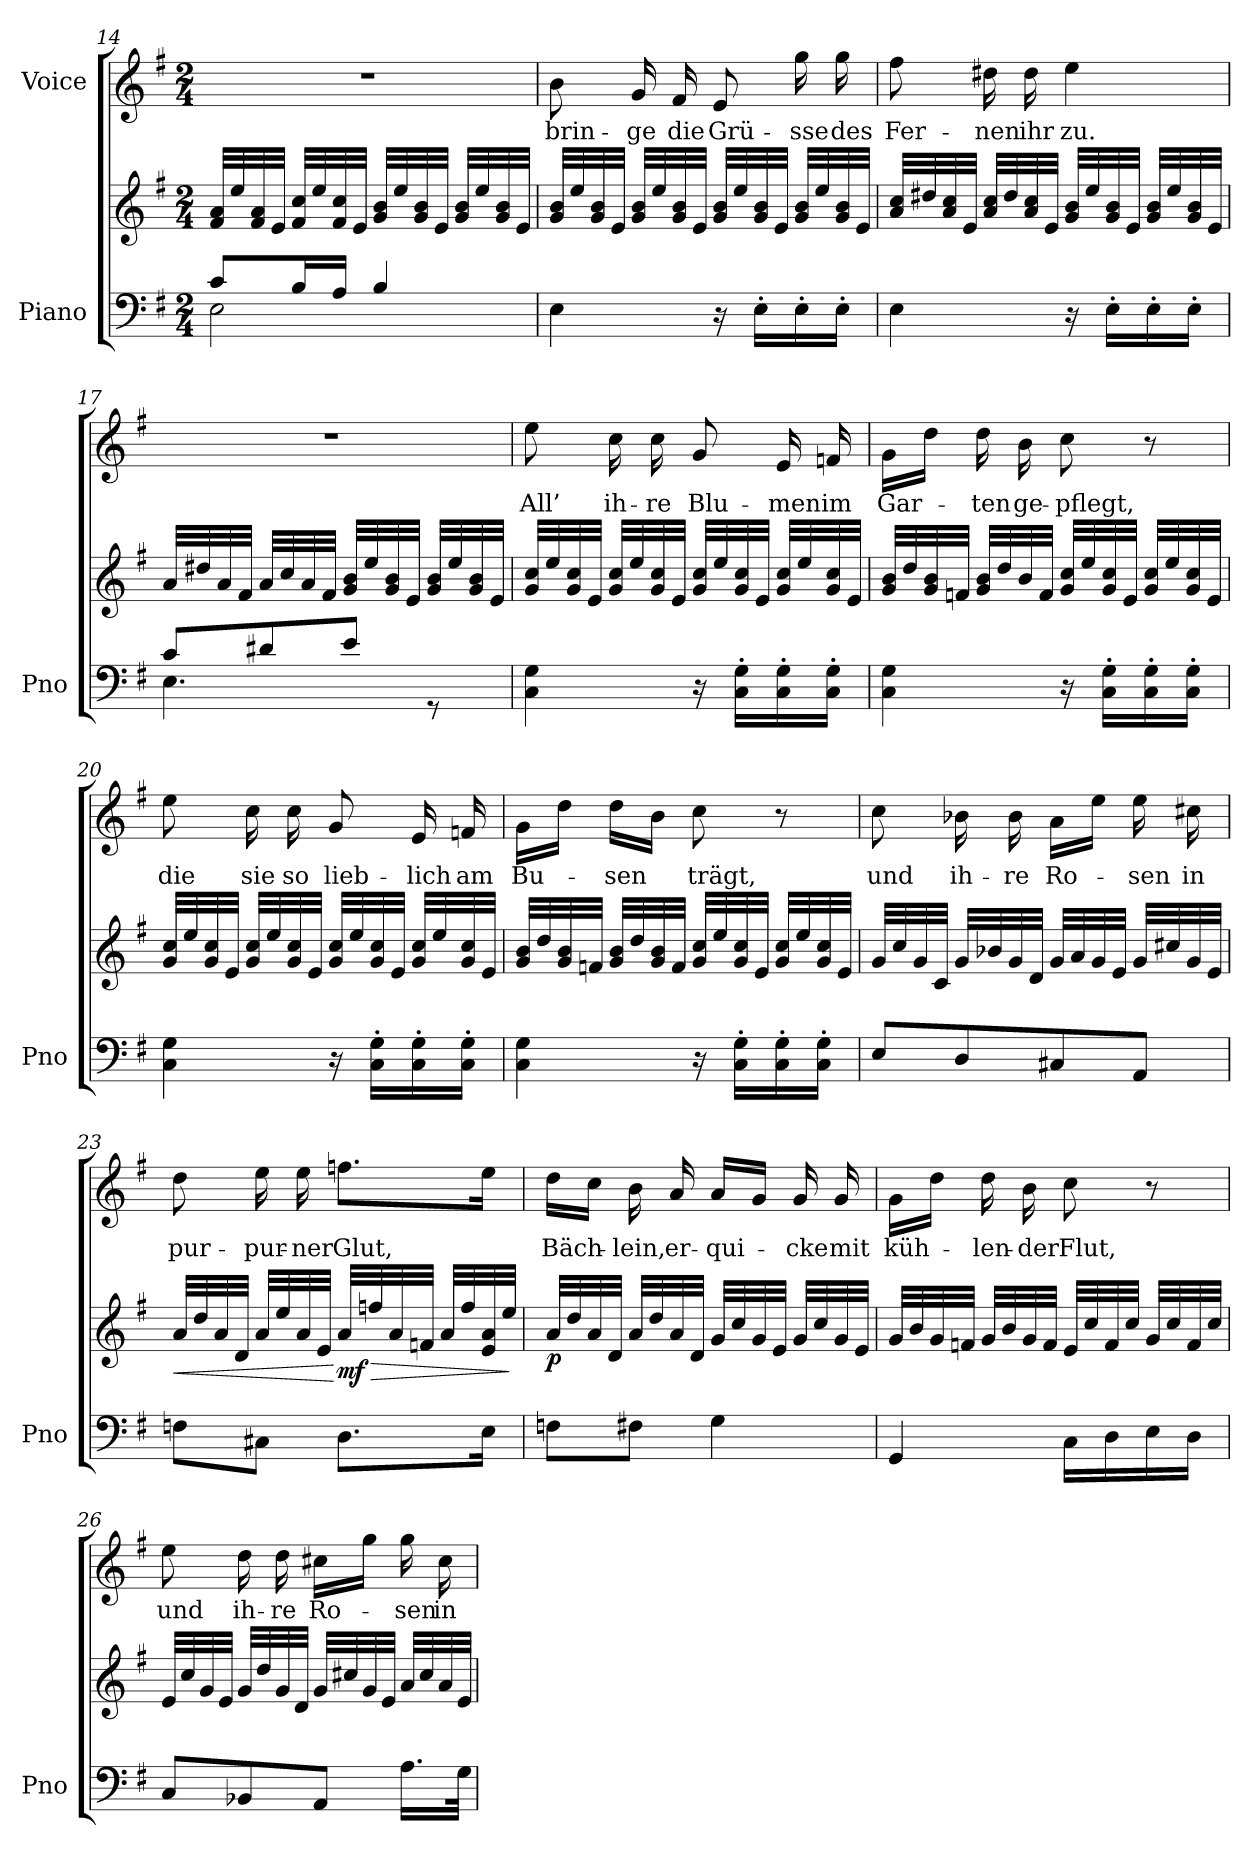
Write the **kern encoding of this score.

**kern	**kern	**dynam	**kern	**text
*part2	*part2	*part2	*part1	*part1
*staff3	*staff2	*staff2/3	*staff1	*staff1
*I"Piano	*	*	*I"Voice	*
*I'Pno	*	*	*	*
*clefF4	*clefG2	*	*clefG2	*
*k[f#]	*k[f#]	*	*k[f#]	*
*M2/4	*M2/4	*	*M2/4	*
=14	=14	=14	=14	=14
*^	*	*	*	*
8c/L	2E\	32f#/ 32a/LLL	.	2r	.
.	.	32ee/	.	.	.
.	.	32f#/ 32a/	.	.	.
.	.	32e/JJJ	.	.	.
16B/L	.	32f#/ 32cc/LLL	.	.	.
.	.	32ee/	.	.	.
16A/JJ	.	32f#/ 32cc/	.	.	.
.	.	32e/JJJ	.	.	.
4B/	.	32g/ 32b/LLL	.	.	.
.	.	32ee/	.	.	.
.	.	32g/ 32b/	.	.	.
.	.	32e/JJJ	.	.	.
.	.	32g/ 32b/LLL	.	.	.
.	.	32ee/	.	.	.
.	.	32g/ 32b/	.	.	.
.	.	32e/JJJ	.	.	.
*v	*v	*	*	*	*
=15	=15	=15	=15	=15
!	!	!	!	!LO:LY:b
4E\	32g/ 32b/LLL	.	8b\	brin-
.	32ee/	.	.	.
.	32g/ 32b/	.	.	.
.	32e/JJJ	.	.	.
!	!	!	!	!LO:LY:b
.	32g/ 32b/LLL	.	16g/	-ge
.	32ee/	.	.	.
!	!	!	!	!LO:LY:b
.	32g/ 32b/	.	16f#/	die
.	32e/JJJ	.	.	.
!	!	!	!	!LO:LY:b
16r	32g/ 32b/LLL	.	8e/	Grü-
.	32ee/	.	.	.
16E'\LL	32g/ 32b/	.	.	.
.	32e/JJJ	.	.	.
!	!	!	!	!LO:LY:b
16E'\	32g/ 32b/LLL	.	16gg\	-sse
.	32ee/	.	.	.
!	!	!	!	!LO:LY:b
16E'\JJ	32g/ 32b/	.	16gg\	des
.	32e/JJJ	.	.	.
!!LO:LB:g=z
=16	=16	=16	=16	=16
!	!	!	!	!LO:LY:b
4E\	32a/ 32cc/LLL	.	8ff#\	Fer-
.	32dd#X/	.	.	.
.	32a/ 32cc/	.	.	.
.	32e/JJJ	.	.	.
!	!	!	!	!LO:LY:b
.	32a/ 32cc/LLL	.	16dd#X\	-nen
.	32dd#/	.	.	.
!	!	!	!	!LO:LY:b
.	32a/ 32cc/	.	16dd#\	ihr
.	32e/JJJ	.	.	.
!	!	!	!	!LO:LY:b
16r	32g/ 32b/LLL	.	4ee\	zu.
.	32ee/	.	.	.
16E'\LL	32g/ 32b/	.	.	.
.	32e/JJJ	.	.	.
16E'\	32g/ 32b/LLL	.	.	.
.	32ee/	.	.	.
16E'\JJ	32g/ 32b/	.	.	.
.	32e/JJJ	.	.	.
=17	=17	=17	=17	=17
*^	*	*	*	*
8c/L	4.E\	32a/LLL	.	2r	.
.	.	32dd#X/	.	.	.
.	.	32a/	.	.	.
.	.	32f#/JJJ	.	.	.
8d#X/	.	32a/LLL	.	.	.
.	.	32cc/	.	.	.
.	.	32a/	.	.	.
.	.	32f#/JJJ	.	.	.
8e/J	.	32g/ 32b/LLL	.	.	.
.	.	32ee/	.	.	.
.	.	32g/ 32b/	.	.	.
.	.	32e/JJJ	.	.	.
8rGG	8ryy	32g/ 32b/LLL	.	.	.
.	.	32ee/	.	.	.
.	.	32g/ 32b/	.	.	.
.	.	32e/JJJ	.	.	.
*v	*v	*	*	*	*
=18	=18	=18	=18	=18
!	!	!	!	!LO:LY:b
4C\ 4G\	32g/ 32cc/LLL	.	8ee\	All’
.	32ee/	.	.	.
.	32g/ 32cc/	.	.	.
.	32e/JJJ	.	.	.
!	!	!	!	!LO:LY:b
.	32g/ 32cc/LLL	.	16cc\	ih-
.	32ee/	.	.	.
!	!	!	!	!LO:LY:b
.	32g/ 32cc/	.	16cc\	-re
.	32e/JJJ	.	.	.
!	!	!	!	!LO:LY:b
16r	32g/ 32cc/LLL	.	8g/	Blu-
.	32ee/	.	.	.
16C\' 16G\'LL	32g/ 32cc/	.	.	.
.	32e/JJJ	.	.	.
!	!	!	!	!LO:LY:b
16C\' 16G\'	32g/ 32cc/LLL	.	16e/	-men
.	32ee/	.	.	.
!	!	!	!	!LO:LY:b
16C\' 16G\'JJ	32g/ 32cc/	.	16fn/	im
.	32e/JJJ	.	.	.
!!LO:LB:g=z
=19	=19	=19	=19	=19
!	!	!	!	!LO:LY:b
4C\ 4G\	32g/ 32b/LLL	.	16g\LL	Gar-
.	32dd/	.	.	.
.	32g/ 32b/	.	16dd\JJ	.
.	32fn/JJJ	.	.	.
!	!	!	!	!LO:LY:b
.	32g/ 32b/LLL	.	16dd\	-ten
.	32dd/	.	.	.
!	!	!	!	!LO:LY:b
.	32b/	.	16b\	ge-
.	32f/JJJ	.	.	.
!	!	!	!	!LO:LY:b
16r	32g/ 32cc/LLL	.	8cc\	-pflegt,
.	32ee/	.	.	.
16C\' 16G\'LL	32g/ 32cc/	.	.	.
.	32e/JJJ	.	.	.
16C\' 16G\'	32g/ 32cc/LLL	.	8r	.
.	32ee/	.	.	.
16C\' 16G\'JJ	32g/ 32cc/	.	.	.
.	32e/JJJ	.	.	.
=20	=20	=20	=20	=20
!	!	!	!	!LO:LY:b
4C\ 4G\	32g/ 32cc/LLL	.	8ee\	die
.	32ee/	.	.	.
.	32g/ 32cc/	.	.	.
.	32e/JJJ	.	.	.
!	!	!	!	!LO:LY:b
.	32g/ 32cc/LLL	.	16cc\	sie
.	32ee/	.	.	.
!	!	!	!	!LO:LY:b
.	32g/ 32cc/	.	16cc\	so
.	32e/JJJ	.	.	.
!	!	!	!	!LO:LY:b
16r	32g/ 32cc/LLL	.	8g/	lieb-
.	32ee/	.	.	.
16C\' 16G\'LL	32g/ 32cc/	.	.	.
.	32e/JJJ	.	.	.
!	!	!	!	!LO:LY:b
16C\' 16G\'	32g/ 32cc/LLL	.	16e/	-lich
.	32ee/	.	.	.
!	!	!	!	!LO:LY:b
16C\' 16G\'JJ	32g/ 32cc/	.	16fn/	am
.	32e/JJJ	.	.	.
=21	=21	=21	=21	=21
!	!	!	!	!LO:LY:b
4C\ 4G\	32g/ 32b/LLL	.	16g\LL	Bu-
.	32dd/	.	.	.
.	32g/ 32b/	.	16dd\JJ	.
.	32fn/JJJ	.	.	.
!	!	!	!	!LO:LY:b
.	32g/ 32b/LLL	.	16dd\LL	-sen
.	32dd/	.	.	.
.	32g/ 32b/	.	16b\JJ	.
.	32f/JJJ	.	.	.
!	!	!	!	!LO:LY:b
16r	32g/ 32cc/LLL	.	8cc\	trägt,
.	32ee/	.	.	.
16C\' 16G\'LL	32g/ 32cc/	.	.	.
.	32e/JJJ	.	.	.
16C\' 16G\'	32g/ 32cc/LLL	.	8r	.
.	32ee/	.	.	.
16C\' 16G\'JJ	32g/ 32cc/	.	.	.
.	32e/JJJ	.	.	.
!!LO:LB:g=z
=22	=22	=22	=22	=22
!	!	!	!	!LO:LY:b
8E/L	32g/LLL	.	8cc\	und
.	32cc/	.	.	.
.	32g/	.	.	.
.	32c/JJJ	.	.	.
!	!	!	!	!LO:LY:b
8D/	32g/LLL	.	16b-X\	ih-
.	32b-X/	.	.	.
!	!	!	!	!LO:LY:b
.	32g/	.	16b-\	-re
.	32d/JJJ	.	.	.
!	!	!	!	!LO:LY:b
8C#X/	32g/LLL	.	16a\LL	Ro-
.	32a/	.	.	.
.	32g/	.	16ee\JJ	.
.	32e/JJJ	.	.	.
!	!	!	!	!LO:LY:b
8AA/J	32g/LLL	.	16ee\	-sen
.	32cc#X/	.	.	.
!	!	!	!	!LO:LY:b
.	32g/	.	16cc#X\	in
.	32e/JJJ	.	.	.
=23	=23	=23	=23	=23
!	!	!LO:HP:b	!	!LO:LY:b
8Fn\L	32a/LLL	<	8dd\	pur-
.	32dd/	.	.	.
.	32a/	.	.	.
.	32d/JJJ	.	.	.
!	!	!	!	!LO:LY:b
8C#X\J	32a/LLL	.	16ee\	-pur-
.	32ee/	.	.	.
!	!	!	!	!LO:LY:b
.	32a/	.	16ee\	-ner
.	32e/JJJ	.	.	.
!	!	!LO:HP:n=1:b	!	!LO:LY:b
!	!	!LO:DY:n=1:b	!	!
8.D\L	32a/LLL	[ > mf	8.ffn\L	Glut,
.	32ffn/	.	.	.
.	32a/	.	.	.
.	32fn/JJJ	.	.	.
.	32a/LLL	.	.	.
.	32ff/	.	.	.
16E\Jk	32e/ 32a/	.	16ee\Jk	.
.	32ee/JJJ	.	.	.
.	.	]	.	.
=24	=24	=24	=24	=24
!	!	!LO:DY:b	!	!LO:LY:b
8Fn\L	32a/LLL	p	16dd\LL	Bäch-
.	32dd/	.	.	.
.	32a/	.	16cc\JJ	.
.	32d/JJJ	.	.	.
!	!	!	!	!LO:LY:b
8F#X\J	32a/LLL	.	16b\	-lein,
.	32dd/	.	.	.
!	!	!	!	!LO:LY:b
.	32a/	.	16a/	er-
.	32d/JJJ	.	.	.
!	!	!	!	!LO:LY:b
4G\	32g/LLL	.	16a/LL	-qui-
.	32cc/	.	.	.
.	32g/	.	16g/JJ	.
.	32e/JJJ	.	.	.
!	!	!	!	!LO:LY:b
.	32g/LLL	.	16g/	-cke
.	32cc/	.	.	.
!	!	!	!	!LO:LY:b
.	32g/	.	16g/	mit
.	32e/JJJ	.	.	.
!!LO:LB:g=z
=25	=25	=25	=25	=25
!	!	!	!	!LO:LY:b
4GG/	32g/LLL	.	16g\LL	küh-
.	32b/	.	.	.
.	32g/	.	16dd\JJ	.
.	32fn/JJJ	.	.	.
!	!	!	!	!LO:LY:b
.	32g/LLL	.	16dd\	-len-
.	32b/	.	.	.
!	!	!	!	!LO:LY:b
.	32g/	.	16b\	-der
.	32f/JJJ	.	.	.
!	!	!	!	!LO:LY:b
16C\LL	32e/LLL	.	8cc\	Flut,
.	32cc/	.	.	.
16D\	32f/	.	.	.
.	32cc/JJJ	.	.	.
16E\	32g/LLL	.	8r	.
.	32cc/	.	.	.
16D\JJ	32f/	.	.	.
.	32cc/JJJ	.	.	.
=26	=26	=26	=26	=26
!	!	!	!	!LO:LY:b
8C/L	32e/LLL	.	8ee\	und
.	32cc/	.	.	.
.	32g/	.	.	.
.	32e/JJJ	.	.	.
!	!	!	!	!LO:LY:b
8BB-X/	32g/LLL	.	16dd\	ih-
.	32dd/	.	.	.
!	!	!	!	!LO:LY:b
.	32g/	.	16dd\	-re
.	32d/JJJ	.	.	.
!	!	!	!	!LO:LY:b
8AA/J	32g/LLL	.	16cc#X\LL	Ro-
.	32cc#X/	.	.	.
.	32g/	.	16gg\JJ	.
.	32e/JJJ	.	.	.
!	!	!	!	!LO:LY:b
16.A\LL	32a/LLL	.	16gg\	-sen
.	32cc#/	.	.	.
!	!	!	!	!LO:LY:b
.	32a/	.	16cc#\	in
32G\JJk	32e/JJJ	.	.	.
=	=	=	=	=
*-	*-	*-	*-	*-
